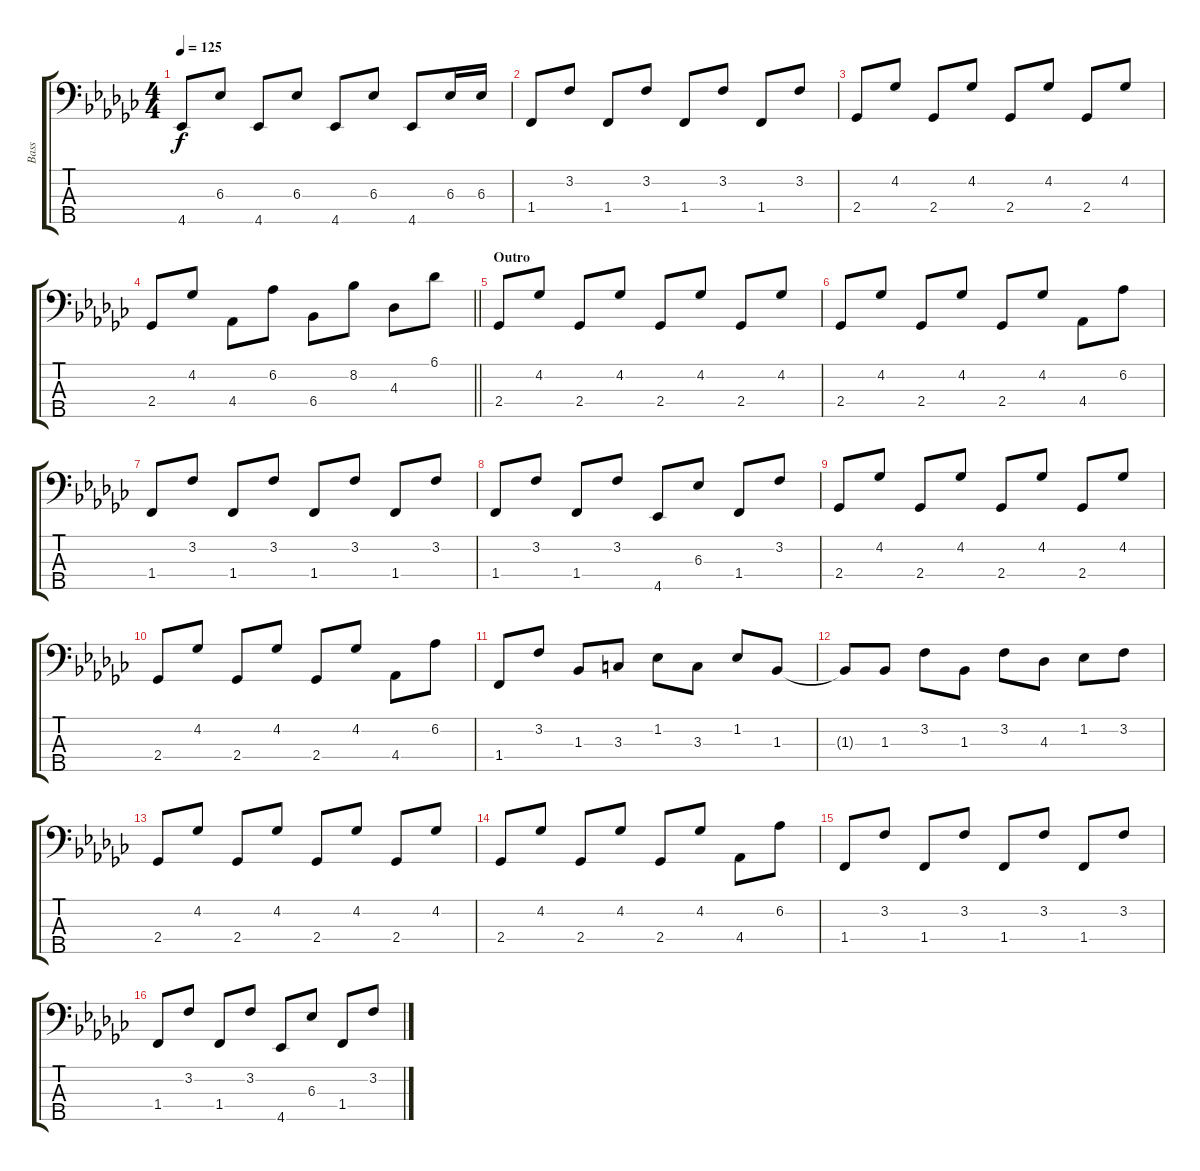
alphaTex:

\track ("Bass" "Bass") {instrument electricbassfinger}
\staff {score tabs}
\tuning (G2 D2 A1 E1 B0) {hide}
\ts (4 4)
\tempo 125
\clef f4
\ks gb
4.5.8{dy f} 6.3.8 4.5.8 6.3.8 4.5.8 6.3.8 4.5.8 6.3.16 6.3.16 |
1.4.8 3.2.8 1.4.8 3.2.8 1.4.8 3.2.8 1.4.8 3.2.8 |
2.4.8 4.2.8 2.4.8 4.2.8 2.4.8 4.2.8 2.4.8 4.2.8 |
\barLineRight lightlight
2.4.8 4.2.8 4.4.8 6.2.8 6.4.8 8.2.8 4.3.8 6.1.8 |
\section ("" "Outro")
2.4.8 4.2.8 2.4.8 4.2.8 2.4.8 4.2.8 2.4.8 4.2.8 |
2.4.8 4.2.8 2.4.8 4.2.8 2.4.8 4.2.8 4.4.8 6.2.8 |
1.4.8 3.2.8 1.4.8 3.2.8 1.4.8 3.2.8 1.4.8 3.2.8 |
1.4.8 3.2.8 1.4.8 3.2.8 4.5.8 6.3.8 1.4.8 3.2.8 |
2.4.8 4.2.8 2.4.8 4.2.8 2.4.8 4.2.8 2.4.8 4.2.8 |
2.4.8 4.2.8 2.4.8 4.2.8 2.4.8 4.2.8 4.4.8 6.2.8 |
1.4.8 3.2.8 1.3.8 3.3.8 1.2.8 3.3.8 1.2.8 1.3.8 |
1.3{t}.8 1.3.8 3.2.8 1.3.8 3.2.8 4.3.8 1.2.8 3.2.8 |
2.4.8 4.2.8 2.4.8 4.2.8 2.4.8 4.2.8 2.4.8 4.2.8 |
2.4.8 4.2.8 2.4.8 4.2.8 2.4.8 4.2.8 4.4.8 6.2.8 |
1.4.8 3.2.8 1.4.8 3.2.8 1.4.8 3.2.8 1.4.8 3.2.8 |
1.4.8 3.2.8 1.4.8 3.2.8 4.5.8 6.3.8 1.4.8 3.2.8
